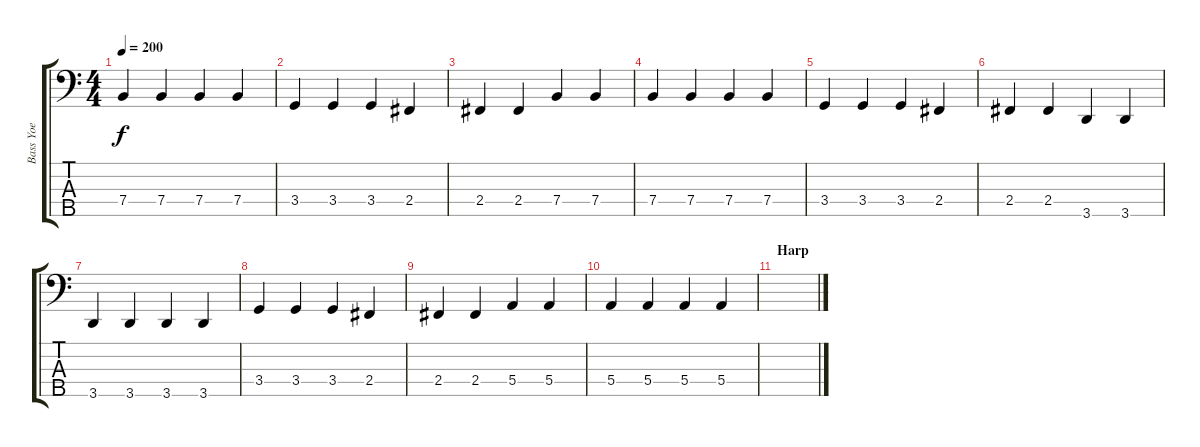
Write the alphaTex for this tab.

\track ("Bass Yoe" "Bass Yoe") {instrument slapbass1}
\staff {score tabs}
\tuning (G2 D2 A1 E1 B0) {hide}
\ts (4 4)
\tempo 200
\clef f4
\ks c
7.4.4{dy f} 7.4.4 7.4.4 7.4.4 |
3.4.4 3.4.4 3.4.4 2.4.4 |
2.4.4 2.4.4 7.4.4 7.4.4 |
7.4.4 7.4.4 7.4.4 7.4.4 |
3.4.4 3.4.4 3.4.4 2.4.4 |
2.4.4 2.4.4 3.5.4 3.5.4 |
3.5.4 3.5.4 3.5.4 3.5.4 |
3.4.4 3.4.4 3.4.4 2.4.4 |
2.4.4 2.4.4 5.4.4 5.4.4 |
5.4.4 5.4.4 5.4.4 5.4.4 |
\section ("" "Harp")
